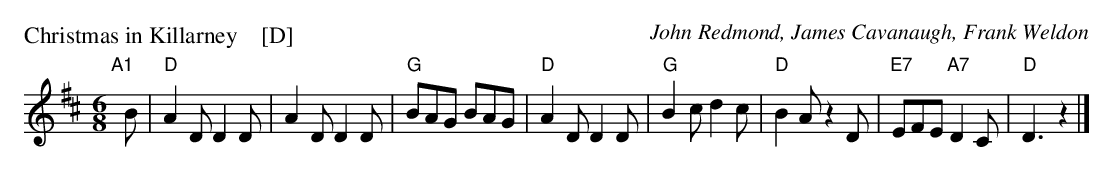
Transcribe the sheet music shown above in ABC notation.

X:1
P: Christmas in Killarney    [D]
C: John Redmond, James Cavanaugh, Frank Weldon
M: 6/8
L: 1/8
K: D
"A1"[|] B |\
"D"A2D D2D | A2D D2D | "G"BAG BAG | "D"A2D D2D |\
"G"B2c d2c | "D"B2A z2D | "E7"EFE "A7"D2C | "D"D3 z2 |]
